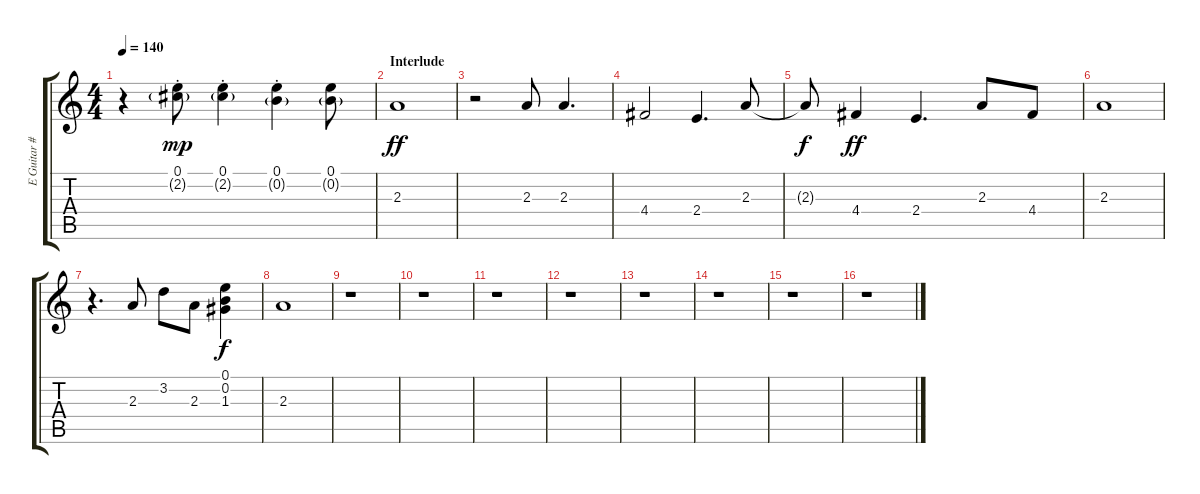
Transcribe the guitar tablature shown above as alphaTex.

\track ("E Guitar #1" "E Guitar #") {instrument overdrivenguitar}
\staff {score tabs}
\tuning (E4 B3 G3 D3 A2 E2) {hide}
\ts (4 4)
\tempo 140
\clef g2
\ks c
r.4{dy f} (0.1{st} 2.2{g}).8{dy mp} (0.1{st} 2.2{g}).4 (0.1{st} 0.2{g}).4 (0.1 0.2{g}).8 |
\section ("" "Interlude")
2.3.1{dy ff} |
r.2 2.3.8 2.3.4{d} |
4.4.2 2.4.4{d} 2.3.8 |
2.3{t}.8{dy f} 4.4.4{dy ff} 2.4.4{d} 2.3.8 4.4.8 |
2.3.1 |
r.4{d} 2.3.8 3.2.8 2.3.8 (0.1 0.2 1.3).4{dy f} |
2.3.1 |
r.1 |
r.1 |
r.1 |
r.1 |
r.1 |
r.1 |
r.1 |
r.1
